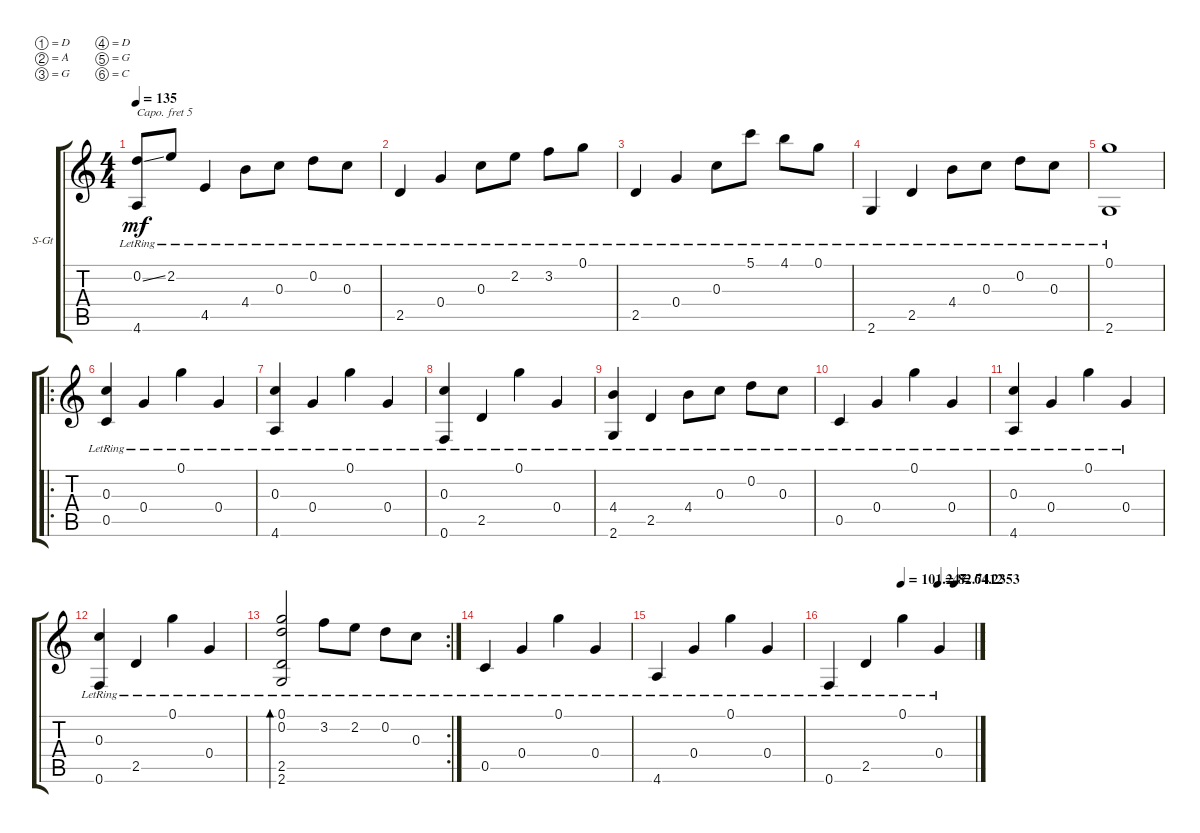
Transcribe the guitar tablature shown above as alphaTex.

\defaultSystemsLayout 4
\bracketExtendMode groupsimilarinstruments
\firstSystemTrackNameOrientation horizontal
\otherSystemsTrackNameOrientation horizontal
\track ("Steel Guitar" "S-Gt") {instrument acousticguitarsteel}
\staff {score tabs}
\capo 5
\tuning (D4 A3 G3 D3 G2 C2)
\ts (4 4)
\tempo 135
\clef g2
\ks c
(4.6{lr} 0.2{ss lr}).8{dy mf} 2.2{lr}.8 4.5{lr}.4 4.4{lr}.8 0.3{lr}.8 0.2{lr}.8 0.3{lr}.8 |
2.5{lr}.4 0.4{lr}.4 0.3{lr}.8 2.2{lr}.8 3.2{lr}.8 0.1{lr}.8 |
2.5{lr}.4 0.4{lr}.4 0.3{lr}.8 5.1{lr}.8 4.1{lr}.8 0.1{lr}.8 |
2.6{lr}.4 2.5{lr}.4 4.4{lr}.8 0.3{lr}.8 0.2{lr}.8 0.3{lr}.8 |
(0.1{lr} 2.6{lr}).1 |
\ro
(0.5{lr} 0.3{lr}).4 0.4{lr}.4 0.1{lr}.4 0.4{lr}.4 |
(4.6{lr} 0.3{lr}).4 0.4{lr}.4 0.1{lr}.4 0.4{lr}.4 |
(0.6{lr} 0.3{lr}).4 2.5{lr}.4 0.1{lr}.4 0.4{lr}.4 |
(2.6{lr} 4.4{lr}).4 2.5{lr}.4 4.4{lr}.8 0.3{lr}.8 0.2{lr}.8 0.3{lr}.8 |
0.5{lr}.4 0.4{lr}.4 0.1{lr}.4 0.4{lr}.4 |
(4.6{lr} 0.3{lr}).4 0.4{lr}.4 0.1{lr}.4 0.4{lr}.4 |
(0.6{lr} 0.3{lr}).4 2.5{lr}.4 0.1{lr}.4 0.4{lr}.4 |
\rc 2
(2.6{lr} 2.5{lr} 0.2{lr} 0.1{lr}).2{bd 240} 3.2{lr}.8 2.2{lr}.8 0.2{lr}.8 0.3{lr}.8 |
0.5{lr}.4 0.4{lr}.4 0.1{lr}.4 0.4{lr}.4 |
4.6{lr}.4 0.4{lr}.4 0.1{lr}.4 0.4{lr}.4 |
\tempo (101.247 0.5)
\tempo (82.7412 0.75)
\tempo (64.2353 0.8625)
0.6{lr}.4 2.5{lr}.4 0.1{lr}.4 0.4{lr}.4
